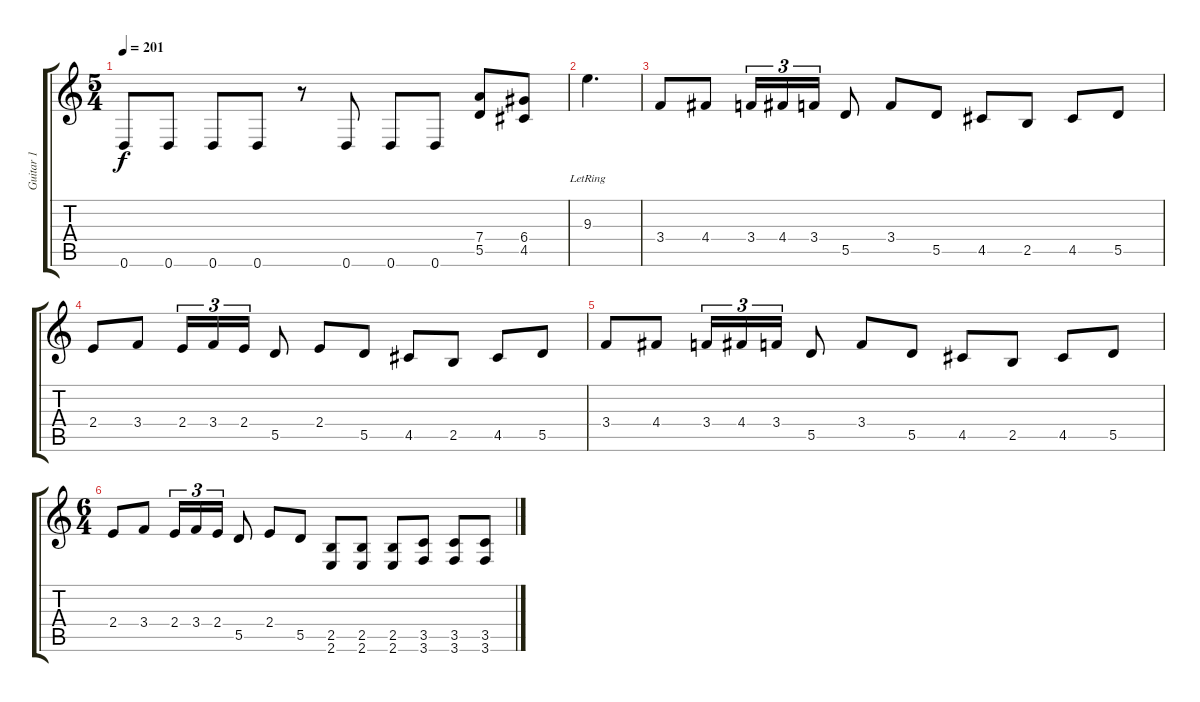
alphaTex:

\track ("Guitar 1" "Guitar 1") {instrument distortionguitar}
\staff {score tabs}
\tuning (E4 B3 G3 D3 A2 D2) {hide}
\ts (5 4)
\tempo 201
\clef g2
\ks c
0.6.8{dy f} 0.6.8 0.6.8 0.6.8 r.8 0.6.8 0.6.8 0.6.8 (7.4 5.5).8 (6.4 4.5).8 |
9.3{lr}.4{d volume 12 balance 8 instrument overdrivenguitar} |
3.4.8 4.4.8 3.4.16{tu (3 2)} 4.4.16{tu (3 2)} 3.4.16{tu (3 2)} 5.5.8 3.4.8 5.5.8 4.5.8 2.5.8 4.5.8 5.5.8 |
2.4.8 3.4.8 2.4.16{tu (3 2)} 3.4.16{tu (3 2)} 2.4.16{tu (3 2)} 5.5.8 2.4.8 5.5.8 4.5.8 2.5.8 4.5.8 5.5.8 |
3.4.8 4.4.8 3.4.16{tu (3 2)} 4.4.16{tu (3 2)} 3.4.16{tu (3 2)} 5.5.8 3.4.8 5.5.8 4.5.8 2.5.8 4.5.8 5.5.8 |
\ts (6 4)
2.4.8 3.4.8 2.4.16{tu (3 2)} 3.4.16{tu (3 2)} 2.4.16{tu (3 2)} 5.5.8 2.4.8 5.5.8 (2.5 2.6).8 (2.5 2.6).8 (2.5 2.6).8 (3.5 3.6).8 (3.5 3.6).8 (3.5 3.6).8
